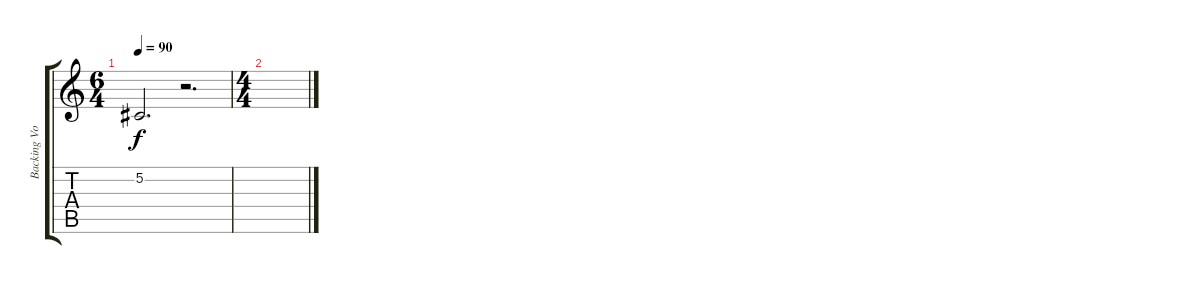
\track ("Backing Vocals" "Backing Vo") {instrument tenorsax}
\staff {score tabs}
\tuning (Db4 Ab3 E3 B2 Gb2 Db2) {hide}
\ts (6 4)
\tempo 90
\clef g2
\ks c
5.2.2{d dy f} r.2{d} |
\ts (4 4)
